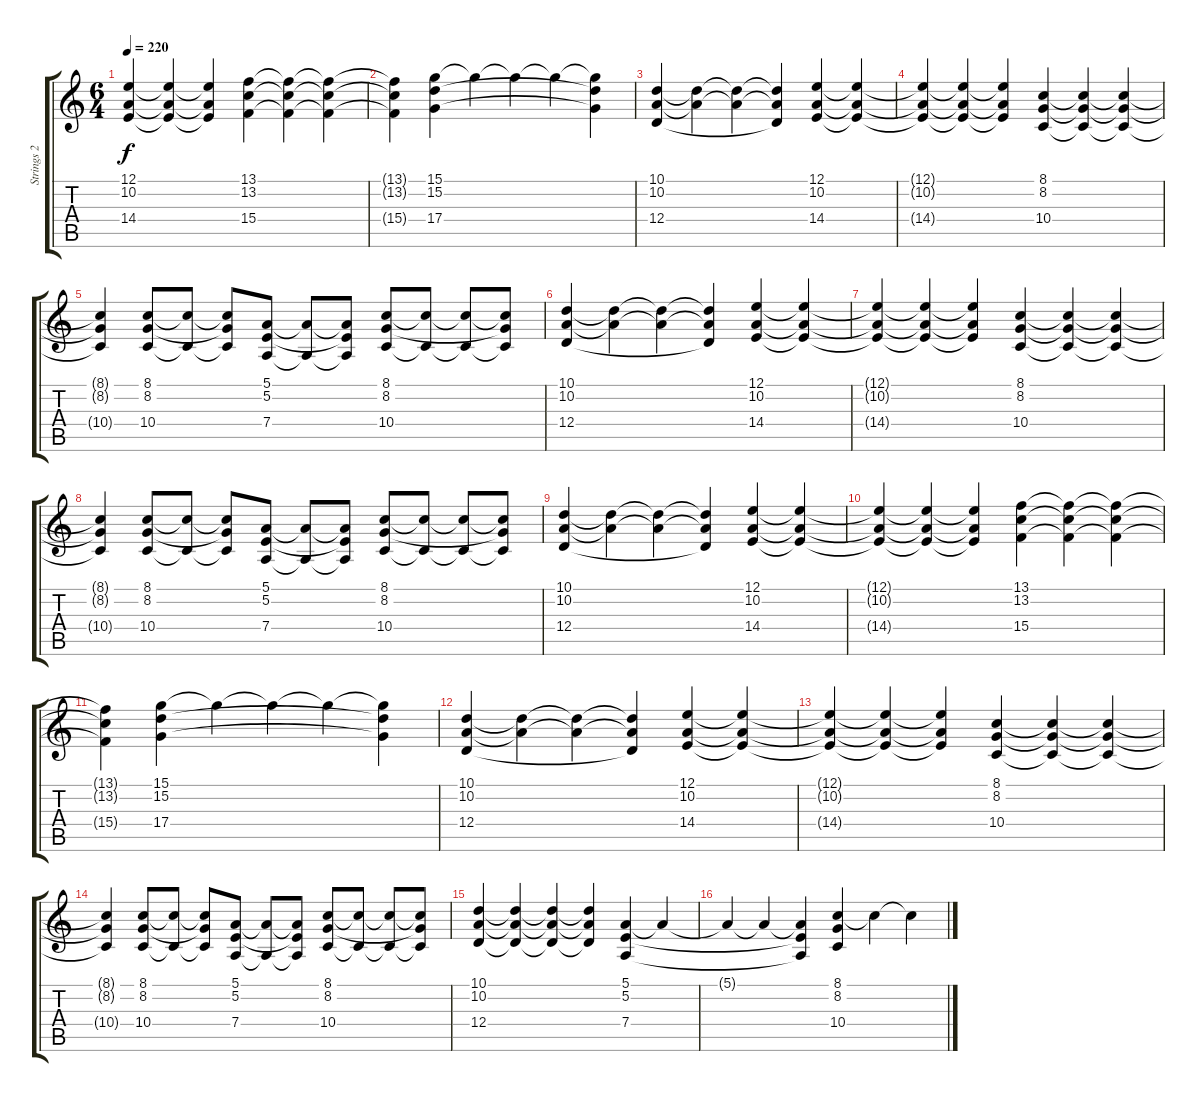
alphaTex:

\track ("Strings 2" "Strings 2") {instrument stringensemble2}
\staff {score tabs}
\tuning (E4 B3 G3 D3 A2 E2) {hide}
\ts (6 4)
\tempo 220
\clef g2
\ks c
(12.1{t} 10.2{t} 14.4{t}).4{dy f} (12.1{t} 10.2{t} 14.4{t}).4 (12.1{t} 10.2{t} 14.4{t}).4 (13.1 13.2 15.4).4 (13.1{t} 13.2{t} 15.4{t}).4 (13.1{t} 13.2{t} 15.4{t}).4 |
(13.1{t} 13.2{t} 15.4{t}).4 (15.1 15.2 17.4).4 15.1{t}.4 15.1{t}.4 15.1{t}.4 (15.1{t} 15.2{t} 17.4{t}).4 |
(10.1 10.2 12.4).4 (10.1{t} 10.2{t}).4 (10.1{t} 10.2{t}).4 (10.1{t} 10.2{t} 12.4{t}).4 (12.1 10.2 14.4).4 (12.1{t} 10.2{t} 14.4{t}).4 |
(12.1{t} 10.2{t} 14.4{t}).4 (12.1{t} 10.2{t} 14.4{t}).4 (12.1{t} 10.2{t} 14.4{t}).4 (8.1 8.2 10.4).4 (8.1{t} 8.2{t} 10.4{t}).4 (8.1{t} 8.2{t} 10.4{t}).4 |
(8.1{t} 8.2{t} 10.4{t}).4 (8.1 8.2 10.4).8 (8.1{t} 10.4{t}).8 (8.1{t} 8.2{t} 10.4{t}).8 (5.1 5.2 7.4).8 (5.1{t} 7.4{t}).8 (5.1{t} 5.2{t} 7.4{t}).8 (8.1 8.2 10.4).8 (8.1{t} 10.4{t}).8 (8.1{t} 10.4{t}).8 (8.1{t} 8.2{t} 10.4{t}).8 |
(10.1 10.2 12.4).4 (10.1{t} 10.2{t}).4 (10.1{t} 10.2{t}).4 (10.1{t} 10.2{t} 12.4{t}).4 (12.1 10.2 14.4).4 (12.1{t} 10.2{t} 14.4{t}).4 |
(12.1{t} 10.2{t} 14.4{t}).4 (12.1{t} 10.2{t} 14.4{t}).4 (12.1{t} 10.2{t} 14.4{t}).4 (8.1 8.2 10.4).4 (8.1{t} 8.2{t} 10.4{t}).4 (8.1{t} 8.2{t} 10.4{t}).4 |
(8.1{t} 8.2{t} 10.4{t}).4 (8.1 8.2 10.4).8 (8.1{t} 10.4{t}).8 (8.1{t} 8.2{t} 10.4{t}).8 (5.1 5.2 7.4).8 (5.1{t} 7.4{t}).8 (5.1{t} 5.2{t} 7.4{t}).8 (8.1 8.2 10.4).8 (8.1{t} 10.4{t}).8 (8.1{t} 10.4{t}).8 (8.1{t} 8.2{t} 10.4{t}).8 |
(10.1 10.2 12.4).4 (10.1{t} 10.2{t}).4 (10.1{t} 10.2{t}).4 (10.1{t} 10.2{t} 12.4{t}).4 (12.1 10.2 14.4).4 (12.1{t} 10.2{t} 14.4{t}).4 |
(12.1{t} 10.2{t} 14.4{t}).4 (12.1{t} 10.2{t} 14.4{t}).4 (12.1{t} 10.2{t} 14.4{t}).4 (13.1 13.2 15.4).4 (13.1{t} 13.2{t} 15.4{t}).4 (13.1{t} 13.2{t} 15.4{t}).4 |
(13.1{t} 13.2{t} 15.4{t}).4 (15.1 15.2 17.4).4 15.1{t}.4 15.1{t}.4 15.1{t}.4 (15.1{t} 15.2{t} 17.4{t}).4 |
(10.1 10.2 12.4).4 (10.1{t} 10.2{t}).4 (10.1{t} 10.2{t}).4 (10.1{t} 10.2{t} 12.4{t}).4 (12.1 10.2 14.4).4 (12.1{t} 10.2{t} 14.4{t}).4 |
(12.1{t} 10.2{t} 14.4{t}).4 (12.1{t} 10.2{t} 14.4{t}).4 (12.1{t} 10.2{t} 14.4{t}).4 (8.1 8.2 10.4).4 (8.1{t} 8.2{t} 10.4{t}).4 (8.1{t} 8.2{t} 10.4{t}).4 |
(8.1{t} 8.2{t} 10.4{t}).4 (8.1 8.2 10.4).8 (8.1{t} 10.4{t}).8 (8.1{t} 8.2{t} 10.4{t}).8 (5.1 5.2 7.4).8 (5.1{t} 7.4{t}).8 (5.1{t} 5.2{t} 7.4{t}).8 (8.1 8.2 10.4).8 (8.1{t} 10.4{t}).8 (8.1{t} 10.4{t}).8 (8.1{t} 8.2{t} 10.4{t}).8 |
(10.1 10.2 12.4).4 (10.1{t} 10.2{t} 12.4{t}).4 (10.1{t} 10.2{t} 12.4{t}).4 (10.1{t} 10.2{t} 12.4{t}).4 (5.1 5.2 7.4).4 5.1{t}.4 |
5.1{t}.4 5.1{t}.4 (5.1{t} 5.2{t} 7.4{t}).4 (8.1 8.2 10.4).4 8.1{t}.4 8.1{t}.4
